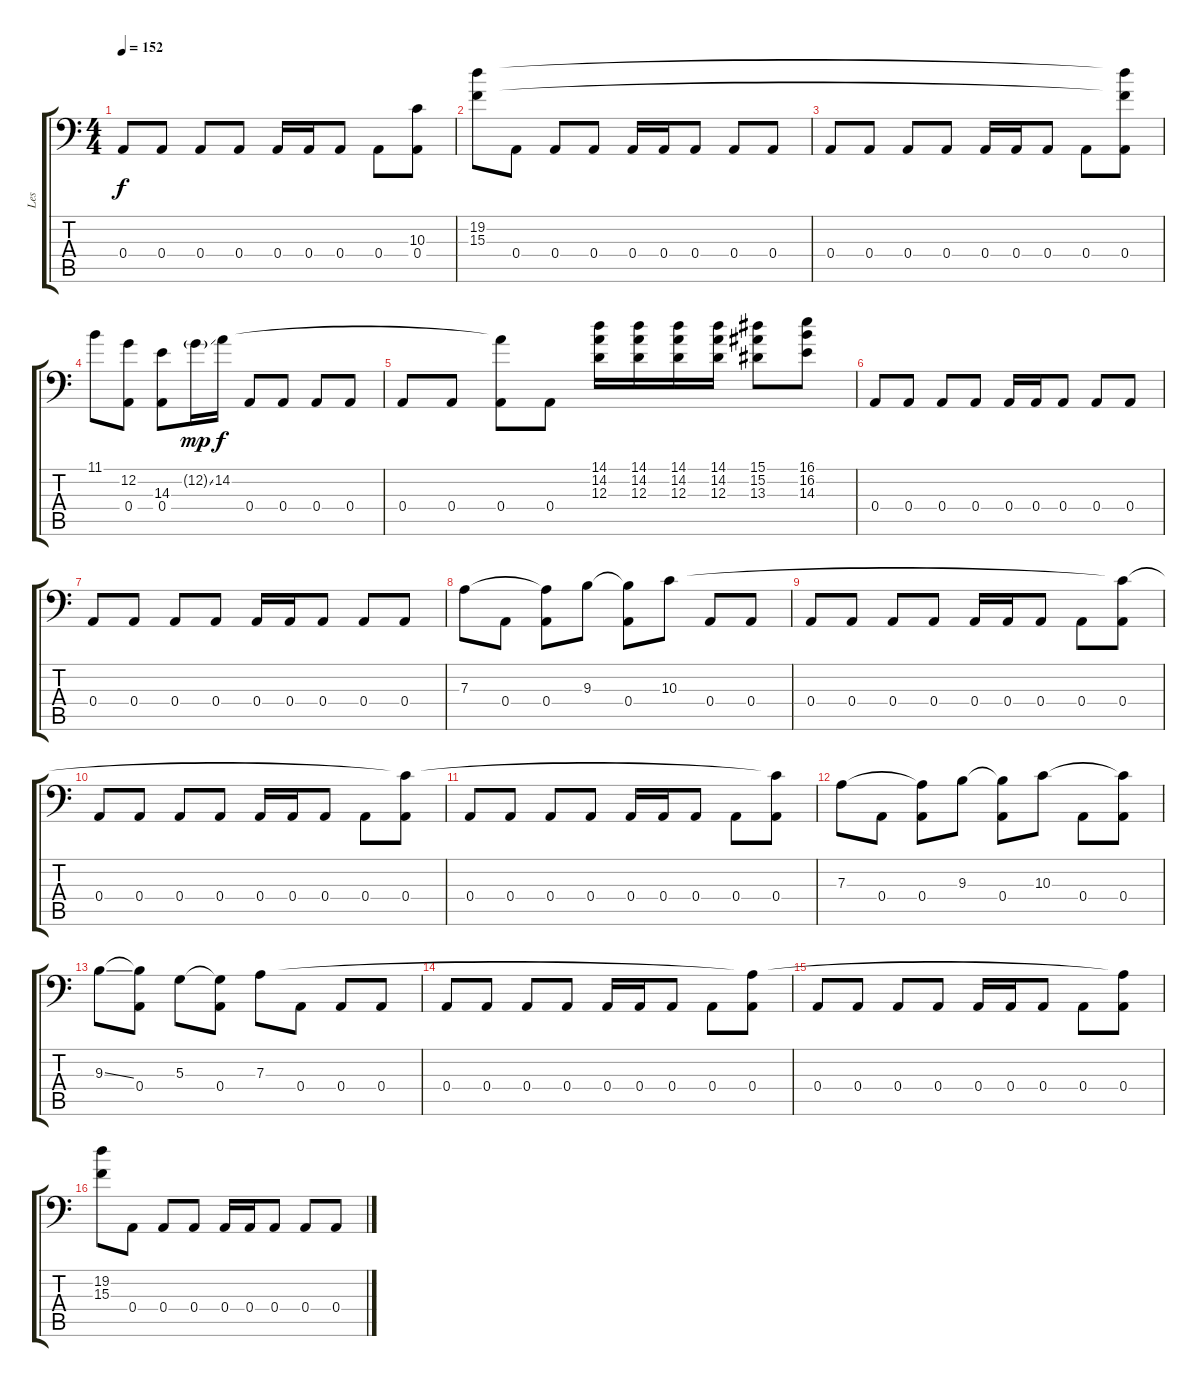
\track ("Les" "Les") {instrument electricbassfinger}
\staff {score tabs}
\tuning (C3 G2 D2 A1 E1 B0) {hide}
\ts (4 4)
\tempo 152
\clef f4
\ks c
0.4.8{dy f} 0.4.8 0.4.8 0.4.8 0.4.16 0.4.16 0.4.8 0.4.8 (10.3{t} 0.4).8 |
(19.2 15.3).8 0.4.8 0.4.8 0.4.8 0.4.16 0.4.16 0.4.8 0.4.8 0.4.8 |
0.4.8 0.4.8 0.4.8 0.4.8 0.4.16 0.4.16 0.4.8 0.4.8 (19.2{t} 15.3{t} 0.4).8 |
11.1.8 (12.2 0.4).8 (14.3 0.4).8 12.2{ss g}.16{dy mp} 14.2.16{dy f} 0.4.8 0.4.8 0.4.8 0.4.8 |
0.4.8 0.4.8 (14.2{t} 0.4).8 0.4.8 (14.1 14.2 12.3).16 (14.1 14.2 12.3).16 (14.1 14.2 12.3).16 (14.1 14.2 12.3).16 (15.1 15.2 13.3).8 (16.1 16.2 14.3).8 |
0.4.8 0.4.8 0.4.8 0.4.8 0.4.16 0.4.16 0.4.8 0.4.8 0.4.8 |
0.4.8 0.4.8 0.4.8 0.4.8 0.4.16 0.4.16 0.4.8 0.4.8 0.4.8 |
7.3.8 0.4.8 (7.3{t} 0.4).8 9.3.8 (9.3{t} 0.4).8 10.3.8 0.4.8 0.4.8 |
0.4.8 0.4.8 0.4.8 0.4.8 0.4.16 0.4.16 0.4.8 0.4.8 (10.3{t} 0.4).8 |
0.4.8 0.4.8 0.4.8 0.4.8 0.4.16 0.4.16 0.4.8 0.4.8 (10.3{t} 0.4).8 |
0.4.8 0.4.8 0.4.8 0.4.8 0.4.16 0.4.16 0.4.8 0.4.8 (10.3{t} 0.4).8 |
7.3.8 0.4.8 (7.3{t} 0.4).8 9.3.8 (9.3{t} 0.4).8 10.3.8 0.4.8 (10.3{t} 0.4).8 |
9.3{ss}.8 (9.3{t} 0.4).8 5.3.8 (5.3{t} 0.4).8 7.3.8 0.4.8 0.4.8 0.4.8 |
0.4.8 0.4.8 0.4.8 0.4.8 0.4.16 0.4.16 0.4.8 0.4.8 (7.3{t} 0.4).8 |
0.4.8 0.4.8 0.4.8 0.4.8 0.4.16 0.4.16 0.4.8 0.4.8 (7.3{t} 0.4).8 |
(19.2 15.3).8 0.4.8 0.4.8 0.4.8 0.4.16 0.4.16 0.4.8 0.4.8 0.4.8
